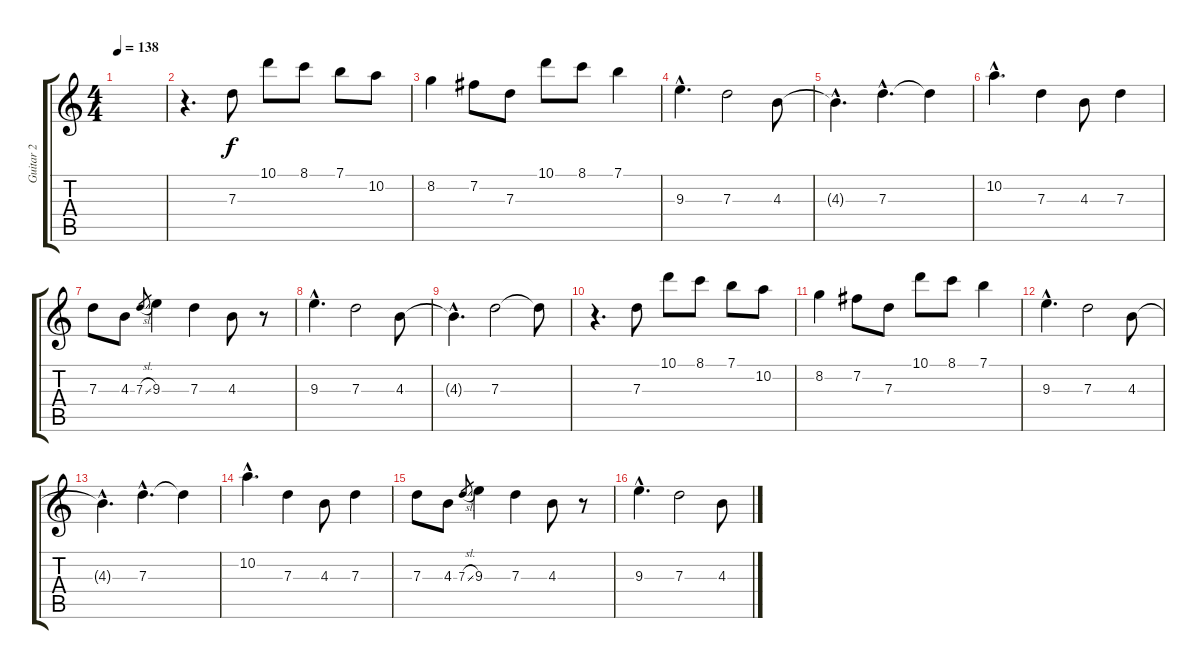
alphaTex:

\track ("Guitar 2" "Guitar 2") {instrument overdrivenguitar}
\staff {score tabs}
\tuning (E4 B3 G3 D3 A2 E2) {hide}
\ts (4 4)
\tempo 138
\clef g2
\ks c
|
r.4{d} 7.3.8 10.1.8 8.1.8 7.1.8 10.2.8 |
8.2.4 7.2.8 7.3.8 10.1.8 8.1.8 7.1.4 |
9.3{hac}.4{d} 7.3.2 4.3.8 |
4.3{hac t}.4{d} 7.3{hac}.4{d} 7.3{t}.4 |
10.2{hac}.4{d} 7.3.4 4.3.8 7.3.4 |
7.3.8 4.3.8 7.3{sl}.8{gr} 9.3.4 7.3.4 4.3.8 r.8 |
9.3{hac}.4{d} 7.3.2 4.3.8 |
4.3{hac t}.4{d} 7.3.2 7.3{t}.8 |
r.4{d} 7.3.8 10.1.8 8.1.8 7.1.8 10.2.8 |
8.2.4 7.2.8 7.3.8 10.1.8 8.1.8 7.1.4 |
9.3{hac}.4{d} 7.3.2 4.3.8 |
4.3{hac t}.4{d} 7.3{hac}.4{d} 7.3{t}.4 |
10.2{hac}.4{d} 7.3.4 4.3.8 7.3.4 |
7.3.8 4.3.8 7.3{sl}.8{gr} 9.3.4 7.3.4 4.3.8 r.8 |
9.3{hac}.4{d} 7.3.2 4.3.8
